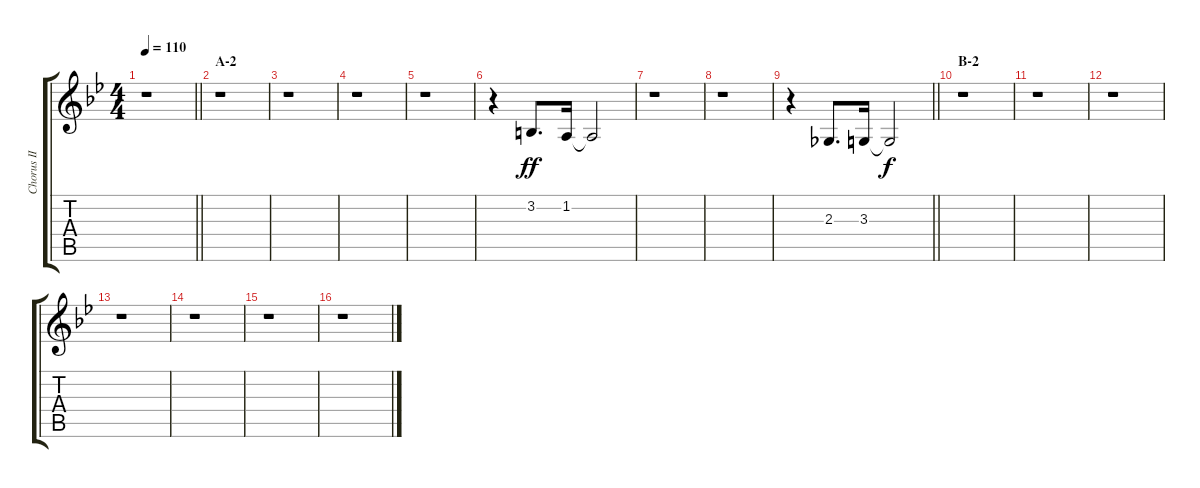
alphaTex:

\track ("Chorus II" "Chorus II") {instrument voiceoohs}
\staff {score tabs}
\tuning (Db4 Ab3 E3 B2 Gb2 B1) {hide}
\ts (4 4)
\tempo 110
\clef g2
\barLineRight lightlight
\ks bb
r.1{dy ff} |
\section ("" "A-2")
r.1 |
r.1 |
r.1 |
r.1 |
r.4 3.2.8{d} 1.2.16 1.2{t}.2 |
r.1 |
r.1 |
\barLineRight lightlight
r.4 2.3.8{d} 3.3.16 3.3{t}.2{dy f} |
\section ("" "B-2")
r.1 |
r.1 |
r.1 |
r.1 |
r.1 |
r.1 |
r.1
